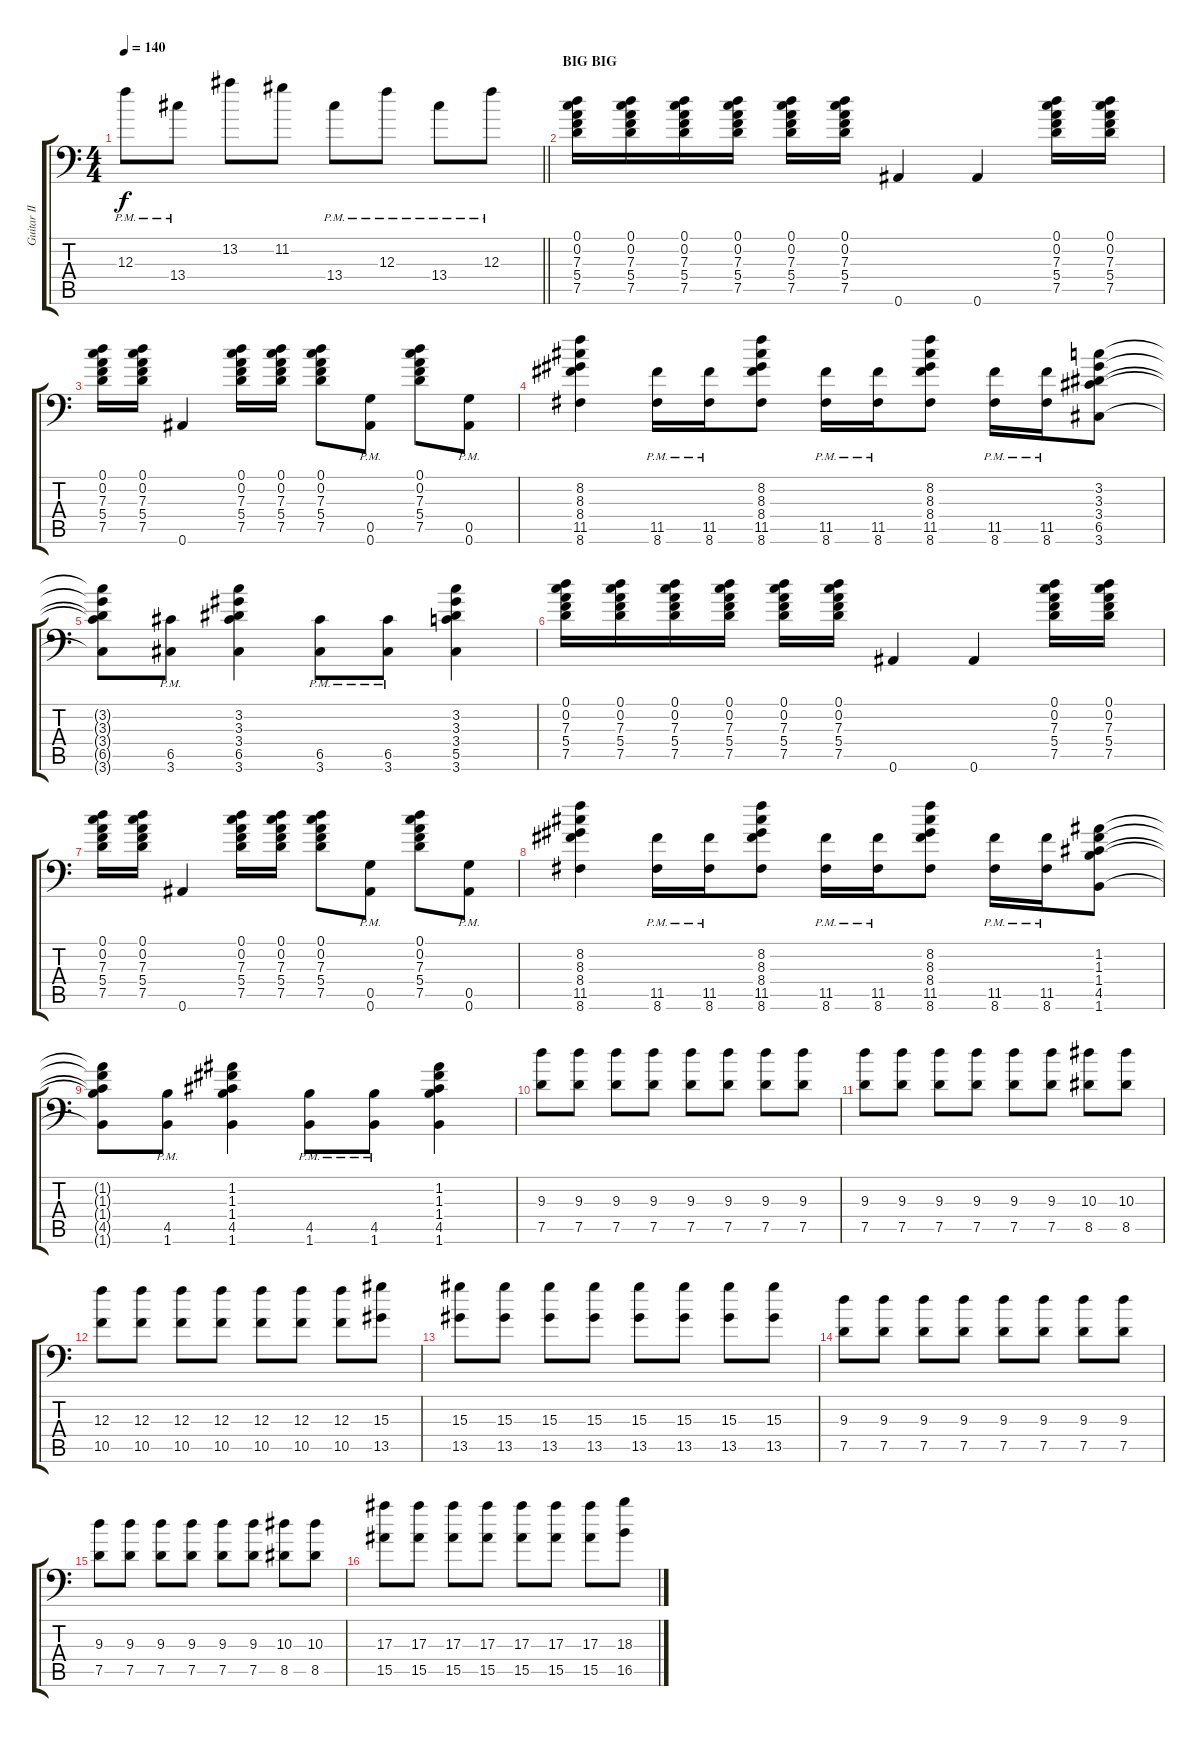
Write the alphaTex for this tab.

\track ("Guitar II (Jake)" "Guitar II ") {instrument overdrivenguitar}
\staff {score tabs}
\tuning (D4 A3 F3 C3 G2 Bb1) {hide}
\ts (4 4)
\tempo 140
\clef f4
\barLineRight lightlight
\ks c
12.3{pm}.8{dy f} 13.4{pm}.8 13.2.8 11.2.8 13.4{pm}.8 12.3{pm}.8 13.4{pm}.8 12.3{pm}.8 |
\section ("" "BIG BIG ")
(0.1 0.2 7.3 5.4 7.5).16 (0.1 0.2 7.3 5.4 7.5).16 (0.1 0.2 7.3 5.4 7.5).16 (0.1 0.2 7.3 5.4 7.5).16 (0.1 0.2 7.3 5.4 7.5).16 (0.1 0.2 7.3 5.4 7.5).16 0.6.4 0.6.4 (0.1 0.2 7.3 5.4 7.5).16 (0.1 0.2 7.3 5.4 7.5).16 |
(0.1 0.2 7.3 5.4 7.5).16 (0.1 0.2 7.3 5.4 7.5).16 0.6.4 (0.1 0.2 7.3 5.4 7.5).16 (0.1 0.2 7.3 5.4 7.5).16 (0.1 0.2 7.3 5.4 7.5).8 (0.5{pm} 0.6{pm}).8 (0.1 0.2 7.3 5.4 7.5).8 (0.5{pm} 0.6{pm}).8 |
(8.2 8.3 8.4 11.5 8.6).4 (11.5{pm} 8.6{pm}).16 (11.5{pm} 8.6{pm}).16 (8.2 8.3 8.4 11.5 8.6).8 (11.5{pm} 8.6{pm}).16 (11.5{pm} 8.6{pm}).16 (8.2 8.3 8.4 11.5 8.6).8 (11.5{pm} 8.6{pm}).16 (11.5{pm} 8.6{pm}).16 (3.2 3.3 3.4 6.5 3.6).8 |
(3.2{t} 3.3{t} 3.4{t} 6.5{t} 3.6{t}).8 (6.5{pm} 3.6{pm}).8 (3.2 3.3 3.4 6.5 3.6).4 (6.5{pm} 3.6{pm}).8 (6.5{pm} 3.6{pm}).8 (3.2 3.3 3.4 5.5 3.6).4 |
(0.1 0.2 7.3 5.4 7.5).16 (0.1 0.2 7.3 5.4 7.5).16 (0.1 0.2 7.3 5.4 7.5).16 (0.1 0.2 7.3 5.4 7.5).16 (0.1 0.2 7.3 5.4 7.5).16 (0.1 0.2 7.3 5.4 7.5).16 0.6.4 0.6.4 (0.1 0.2 7.3 5.4 7.5).16 (0.1 0.2 7.3 5.4 7.5).16 |
(0.1 0.2 7.3 5.4 7.5).16 (0.1 0.2 7.3 5.4 7.5).16 0.6.4 (0.1 0.2 7.3 5.4 7.5).16 (0.1 0.2 7.3 5.4 7.5).16 (0.1 0.2 7.3 5.4 7.5).8 (0.5{pm} 0.6{pm}).8 (0.1 0.2 7.3 5.4 7.5).8 (0.5{pm} 0.6{pm}).8 |
(8.2 8.3 8.4 11.5 8.6).4 (11.5{pm} 8.6{pm}).16 (11.5{pm} 8.6{pm}).16 (8.2 8.3 8.4 11.5 8.6).8 (11.5{pm} 8.6{pm}).16 (11.5{pm} 8.6{pm}).16 (8.2 8.3 8.4 11.5 8.6).8 (11.5{pm} 8.6{pm}).16 (11.5{pm} 8.6{pm}).16 (1.2 1.3 1.4 4.5 1.6).8 |
(1.2{t} 1.3{t} 1.4{t} 4.5{t} 1.6{t}).8 (4.5{pm} 1.6{pm}).8 (1.2 1.3 1.4 4.5 1.6).4 (4.5{pm} 1.6{pm}).8 (4.5{pm} 1.6{pm}).8 (1.2 1.3 1.4 4.5 1.6).4 |
(9.3 7.5).8 (9.3 7.5).8 (9.3 7.5).8 (9.3 7.5).8 (9.3 7.5).8 (9.3 7.5).8 (9.3 7.5).8 (9.3 7.5).8 |
(9.3 7.5).8 (9.3 7.5).8 (9.3 7.5).8 (9.3 7.5).8 (9.3 7.5).8 (9.3 7.5).8 (10.3 8.5).8 (10.3 8.5).8 |
(12.3 10.5).8 (12.3 10.5).8 (12.3 10.5).8 (12.3 10.5).8 (12.3 10.5).8 (12.3 10.5).8 (12.3 10.5).8 (15.3 13.5).8 |
(15.3 13.5).8 (15.3 13.5).8 (15.3 13.5).8 (15.3 13.5).8 (15.3 13.5).8 (15.3 13.5).8 (15.3 13.5).8 (15.3 13.5).8 |
(9.3 7.5).8 (9.3 7.5).8 (9.3 7.5).8 (9.3 7.5).8 (9.3 7.5).8 (9.3 7.5).8 (9.3 7.5).8 (9.3 7.5).8 |
(9.3 7.5).8 (9.3 7.5).8 (9.3 7.5).8 (9.3 7.5).8 (9.3 7.5).8 (9.3 7.5).8 (10.3 8.5).8 (10.3 8.5).8 |
(17.3 15.5).8 (17.3 15.5).8 (17.3 15.5).8 (17.3 15.5).8 (17.3 15.5).8 (17.3 15.5).8 (17.3 15.5).8 (18.3 16.5).8
